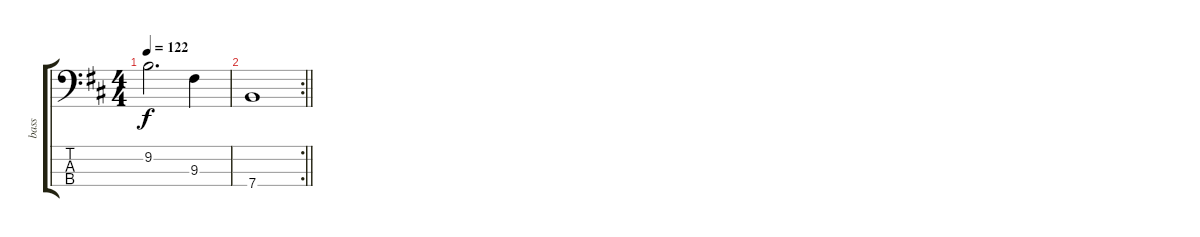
\track ("bass" "bass") {instrument fretlessbass}
\staff {score tabs}
\tuning (G2 D2 A1 E1) {hide}
\ts (4 4)
\tempo 122
\clef f4
\ks bminor
9.2.2{d dy f} 9.3.4 |
\rc 2
\barLineRight lightlight
7.4.1
